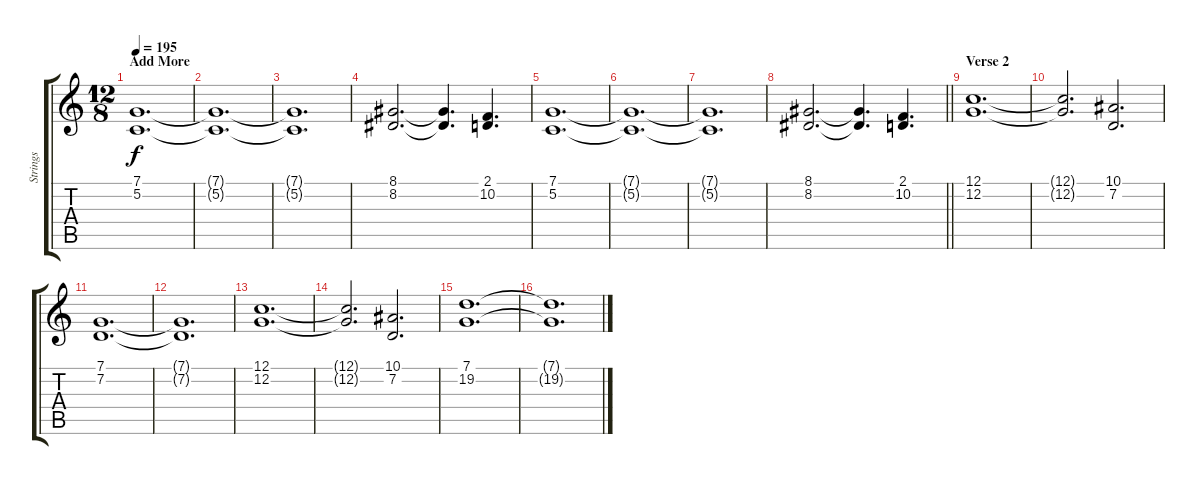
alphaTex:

\track ("Strings" "Strings") {instrument stringensemble1}
\staff {score tabs}
\tuning (C4 G3 Eb3 Bb2 F2 C2) {hide}
\ts (12 8)
\section ("" "Add More")
\tempo 195
\clef g2
\ks c
(7.1 5.2).1{d dy f} |
(7.1{t} 5.2{t}).1{d} |
(7.1{t} 5.2{t}).1{d} |
(8.1 8.2).2{d} (8.1{t} 8.2{t}).4{d} (2.1 10.2).4{d} |
(7.1 5.2).1{d} |
(7.1{t} 5.2{t}).1{d} |
(7.1{t} 5.2{t}).1{d} |
\barLineRight lightlight
(8.1 8.2).2{d} (8.1{t} 8.2{t}).4{d} (2.1 10.2).4{d} |
\section ("" "Verse 2")
(12.1 12.2).1{d} |
(12.1{t} 12.2{t}).2{d} (10.1 7.2).2{d} |
(7.1 7.2).1{d} |
(7.1{t} 7.2{t}).1{d} |
(12.1 12.2).1{d} |
(12.1{t} 12.2{t}).2{d} (10.1 7.2).2{d} |
(7.1 19.2).1{d} |
(7.1{t} 19.2{t}).1{d}
